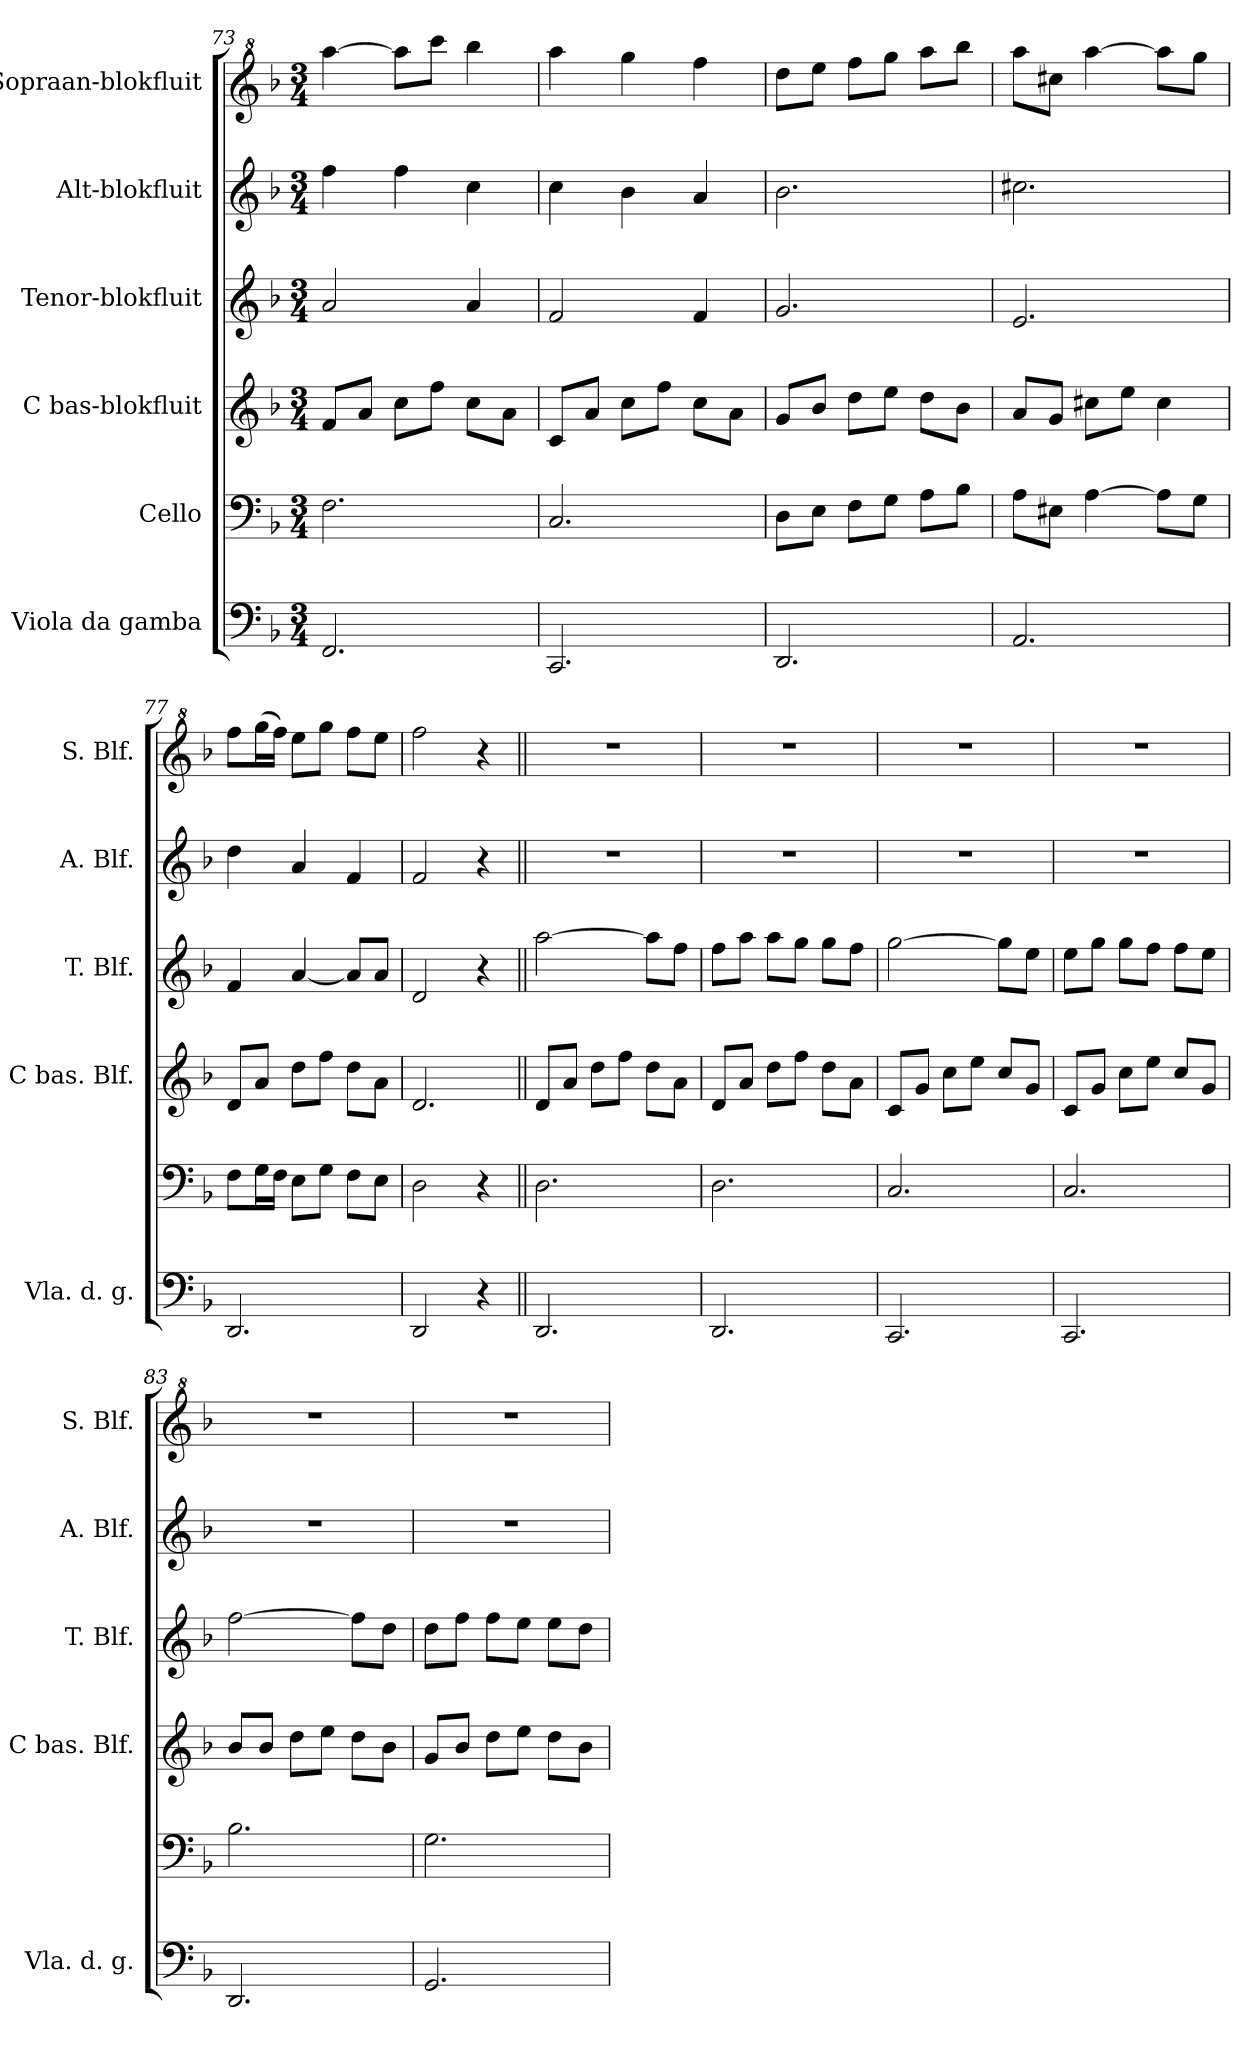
**kern	**kern	**kern	**kern	**kern	**kern
*part6	*part5	*part4	*part3	*part2	*part1
*staff6	*staff5	*staff4	*staff3	*staff2	*staff1
*I"Viola da gamba	*I"Cello	*I"C bas-blokfluit	*I"Tenor-blokfluit	*I"Alt-blokfluit	*I"Sopraan-blokfluit
*I'Vla. d. g.	*	*I'C bas. Blf.	*I'T. Blf.	*I'A. Blf.	*I'S. Blf.
*clefF4	*clefF4	*clefG2	*clefG2	*clefG2	*clefG^2
*k[b-]	*k[b-]	*k[b-]	*k[b-]	*k[b-]	*k[b-]
*M3/4	*M3/4	*M3/4	*M3/4	*M3/4	*M3/4
=73	=73	=73	=73	=73	=73
2.FF/	2.F\	8f/L	2a/	4ff\	[4aaa\
.	.	8a/J	.	.	.
.	.	8cc\L	.	4ff\	8aaa\L]
.	.	8ff\J	.	.	8cccc\J
.	.	8cc\L	4a/	4cc\	4bbb-\
.	.	8a\J	.	.	.
=74	=74	=74	=74	=74	=74
2.CC/	2.C/	8c/L	2f/	4cc\	4aaa\
.	.	8a/J	.	.	.
.	.	8cc\L	.	4b-\	4ggg\
.	.	8ff\J	.	.	.
.	.	8cc\L	4f/	4a/	4fff\
.	.	8a\J	.	.	.
=75	=75	=75	=75	=75	=75
2.DD/	8D\L	8g/L	2.g/	2.b-\	8ddd\L
.	8E\J	8b-/J	.	.	8eee\J
.	8F\L	8dd\L	.	.	8fff\L
.	8G\J	8ee\J	.	.	8ggg\J
.	8A\L	8dd\L	.	.	8aaa\L
.	8B-\J	8b-\J	.	.	8bbb-\J
!!LO:PB:g=z
=76	=76	=76	=76	=76	=76
2.AA/	8A\L	8a/L	2.e/	2.cc#X\	8aaa\L
.	8E#X\J	8g/J	.	.	8ccc#X\J
.	[4A\	8cc#X\L	.	.	[4aaa\
.	.	8ee\J	.	.	.
.	8A\L]	4cc#\	.	.	8aaa\L]
.	8G\J	.	.	.	8ggg\J
=77	=77	=77	=77	=77	=77
2.DD/	8F\L	8d/L	4f/	4dd\	8fff\L
.	16G\L	8a/J	.	.	(>16ggg\L
.	16F\JJ	.	.	.	16fff\JJ)
.	8E\L	8dd\L	[4a/	4a/	8eee\L
.	8G\J	8ff\J	.	.	8ggg\J
.	8F\L	8dd\L	8a/L]	4f/	8fff\L
.	8E\J	8a\J	8a/J	.	8eee\J
=78	=78	=78	=78	=78	=78
2DD/	2D\	2.d/	2d/	2f/	2fff\
4r	4r	.	4r	4r	4r
=79||	=79||	=79||	=79||	=79||	=79||
2.DD/	2.D\	8d/L	[2aa\	2.r	2.r
.	.	8a/J	.	.	.
.	.	8dd\L	.	.	.
.	.	8ff\J	.	.	.
.	.	8dd\L	8aa\L]	.	.
.	.	8a\J	8ff\J	.	.
=80	=80	=80	=80	=80	=80
2.DD/	2.D\	8d/L	8ff\L	2.r	2.r
.	.	8a/J	8aa\J	.	.
.	.	8dd\L	8aa\L	.	.
.	.	8ff\J	8gg\J	.	.
.	.	8dd\L	8gg\L	.	.
.	.	8a\J	8ff\J	.	.
=81	=81	=81	=81	=81	=81
2.CC/	2.C/	8c/L	[2gg\	2.r	2.r
.	.	8g/J	.	.	.
.	.	8cc\L	.	.	.
.	.	8ee\J	.	.	.
.	.	8cc/L	8gg\L]	.	.
.	.	8g/J	8ee\J	.	.
!!LO:LB:g=z
=82	=82	=82	=82	=82	=82
2.CC/	2.C/	8c/L	8ee\L	2.r	2.r
.	.	8g/J	8gg\J	.	.
.	.	8cc\L	8gg\L	.	.
.	.	8ee\J	8ff\J	.	.
.	.	8cc/L	8ff\L	.	.
.	.	8g/J	8ee\J	.	.
=83	=83	=83	=83	=83	=83
2.DD/	2.B-\	8b-/L	[2ff\	2.r	2.r
.	.	8b-/J	.	.	.
.	.	8dd\L	.	.	.
.	.	8ee\J	.	.	.
.	.	8dd\L	8ff\L]	.	.
.	.	8b-\J	8dd\J	.	.
=84	=84	=84	=84	=84	=84
2.GG/	2.G\	8g/L	8dd\L	2.r	2.r
.	.	8b-/J	8ff\J	.	.
.	.	8dd\L	8ff\L	.	.
.	.	8ee\J	8ee\J	.	.
.	.	8dd\L	8ee\L	.	.
.	.	8b-\J	8dd\J	.	.
=	=	=	=	=	=
*-	*-	*-	*-	*-	*-
